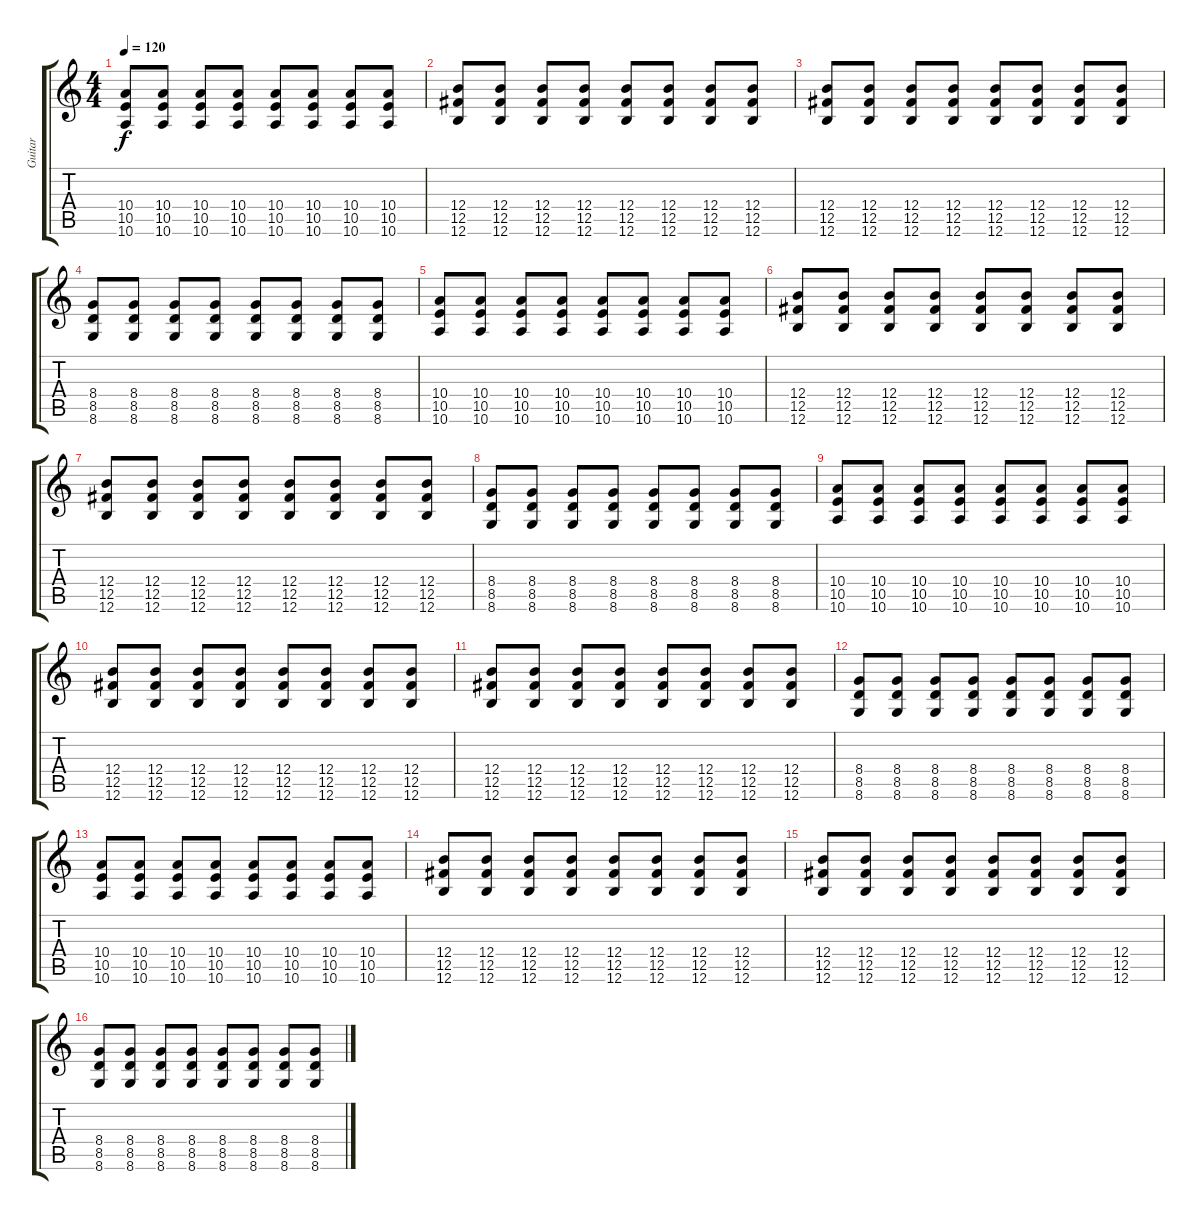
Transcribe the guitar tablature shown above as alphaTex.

\track ("Guitar" "Guitar") {instrument overdrivenguitar}
\staff {score tabs}
\tuning (Db4 Ab3 E3 B2 Gb2 B1) {hide}
\ts (4 4)
\tempo 120
\clef g2
\ks c
(10.4 10.5 10.6).8{dy f} (10.4 10.5 10.6).8 (10.4 10.5 10.6).8 (10.4 10.5 10.6).8 (10.4 10.5 10.6).8 (10.4 10.5 10.6).8 (10.4 10.5 10.6).8 (10.4 10.5 10.6).8 |
(12.4 12.5 12.6).8 (12.4 12.5 12.6).8 (12.4 12.5 12.6).8 (12.4 12.5 12.6).8 (12.4 12.5 12.6).8 (12.4 12.5 12.6).8 (12.4 12.5 12.6).8 (12.4 12.5 12.6).8 |
(12.4 12.5 12.6).8 (12.4 12.5 12.6).8 (12.4 12.5 12.6).8 (12.4 12.5 12.6).8 (12.4 12.5 12.6).8 (12.4 12.5 12.6).8 (12.4 12.5 12.6).8 (12.4 12.5 12.6).8 |
(8.4 8.5 8.6).8 (8.4 8.5 8.6).8 (8.4 8.5 8.6).8 (8.4 8.5 8.6).8 (8.4 8.5 8.6).8 (8.4 8.5 8.6).8 (8.4 8.5 8.6).8 (8.4 8.5 8.6).8 |
(10.4 10.5 10.6).8 (10.4 10.5 10.6).8 (10.4 10.5 10.6).8 (10.4 10.5 10.6).8 (10.4 10.5 10.6).8 (10.4 10.5 10.6).8 (10.4 10.5 10.6).8 (10.4 10.5 10.6).8 |
(12.4 12.5 12.6).8 (12.4 12.5 12.6).8 (12.4 12.5 12.6).8 (12.4 12.5 12.6).8 (12.4 12.5 12.6).8 (12.4 12.5 12.6).8 (12.4 12.5 12.6).8 (12.4 12.5 12.6).8 |
(12.4 12.5 12.6).8 (12.4 12.5 12.6).8 (12.4 12.5 12.6).8 (12.4 12.5 12.6).8 (12.4 12.5 12.6).8 (12.4 12.5 12.6).8 (12.4 12.5 12.6).8 (12.4 12.5 12.6).8 |
(8.4 8.5 8.6).8 (8.4 8.5 8.6).8 (8.4 8.5 8.6).8 (8.4 8.5 8.6).8 (8.4 8.5 8.6).8 (8.4 8.5 8.6).8 (8.4 8.5 8.6).8 (8.4 8.5 8.6).8 |
(10.4 10.5 10.6).8 (10.4 10.5 10.6).8 (10.4 10.5 10.6).8 (10.4 10.5 10.6).8 (10.4 10.5 10.6).8 (10.4 10.5 10.6).8 (10.4 10.5 10.6).8 (10.4 10.5 10.6).8 |
(12.4 12.5 12.6).8 (12.4 12.5 12.6).8 (12.4 12.5 12.6).8 (12.4 12.5 12.6).8 (12.4 12.5 12.6).8 (12.4 12.5 12.6).8 (12.4 12.5 12.6).8 (12.4 12.5 12.6).8 |
(12.4 12.5 12.6).8 (12.4 12.5 12.6).8 (12.4 12.5 12.6).8 (12.4 12.5 12.6).8 (12.4 12.5 12.6).8 (12.4 12.5 12.6).8 (12.4 12.5 12.6).8 (12.4 12.5 12.6).8 |
(8.4 8.5 8.6).8 (8.4 8.5 8.6).8 (8.4 8.5 8.6).8 (8.4 8.5 8.6).8 (8.4 8.5 8.6).8 (8.4 8.5 8.6).8 (8.4 8.5 8.6).8 (8.4 8.5 8.6).8 |
(10.4 10.5 10.6).8 (10.4 10.5 10.6).8 (10.4 10.5 10.6).8 (10.4 10.5 10.6).8 (10.4 10.5 10.6).8 (10.4 10.5 10.6).8 (10.4 10.5 10.6).8 (10.4 10.5 10.6).8 |
(12.4 12.5 12.6).8 (12.4 12.5 12.6).8 (12.4 12.5 12.6).8 (12.4 12.5 12.6).8 (12.4 12.5 12.6).8 (12.4 12.5 12.6).8 (12.4 12.5 12.6).8 (12.4 12.5 12.6).8 |
(12.4 12.5 12.6).8 (12.4 12.5 12.6).8 (12.4 12.5 12.6).8 (12.4 12.5 12.6).8 (12.4 12.5 12.6).8 (12.4 12.5 12.6).8 (12.4 12.5 12.6).8 (12.4 12.5 12.6).8 |
(8.4 8.5 8.6).8 (8.4 8.5 8.6).8 (8.4 8.5 8.6).8 (8.4 8.5 8.6).8 (8.4 8.5 8.6).8 (8.4 8.5 8.6).8 (8.4 8.5 8.6).8 (8.4 8.5 8.6).8
